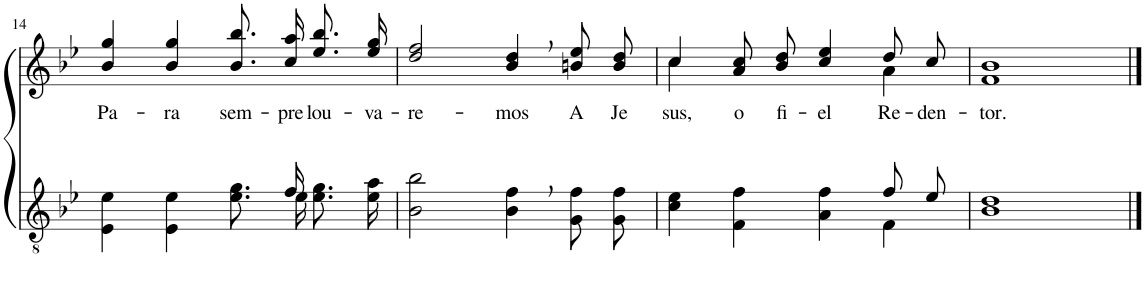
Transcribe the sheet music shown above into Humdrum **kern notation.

**kern	**kern	**text
*part2	*part1	*part1
*staff2	*staff1	*staff1
*I"Parte III e IV	*I"Parte I e II	*
!!LO:PB:g=z
*clefGv2	*clefG2	*
*Trd4c7	*Trd4c7	*
*k[b-e-]	*k[b-e-]	*
*M4/4	*M4/4	*
*met(c)	*met(c)	*
=14	=14	=14
*^	*	*
!	!	!	!LO:LY:b
2ryy	4E-\ 4e-\	4b-/ 4gg/	-Pa-
!	!	!	!LO:LY:b
.	4E-\ 4e-\	4b-/ 4gg/	-ra
!	!	!	!LO:LY:b
8.ryy	8.e-\ 8.g\L	8.b-\ 8.bb-\L	sem-
!	!	!	!LO:LY:b
16f/	16e-\Jk	16cc\ 16aa\Jk	-pre
!	!	!	!LO:LY:b
4ryy	8.e-\ 8.g\L	8.ee-\ 8.bb-\L	lou-
!	!	!	!LO:LY:b
.	16e-\ 16a\Jk	16ee-\ 16gg\Jk	-va-
=15	=15	=15	=15
!	!	!	!LO:LY:b
*v	*v	*	*
2B-\ 2b-\	2dd/ 2ff/	-re-
!	!	!LO:LY:b
4B-\, 4f\,	4b-/, 4dd/,	-mos
!	!	!LO:LY:b
8G\ 8f\L	8bn\ 8ee-\L	A
!	!	!LO:LY:b
8G\ 8f\J	8b\ 8dd\J	Je-
=16	=16	=16
*^	*^	*
!	!	!	!	!LO:LY:b
2.ryy	4c\ 4e-\	4cc/	4cc\	sus,
!	!	!	!	!LO:LY:b
.	4F\ 4f\	8a\ 8cc\L	2ryy	o
!	!	!	!	!LO:LY:b
.	.	8b-\ 8dd\J	.	fi-
!	!	!	!	!LO:LY:b
.	4A\ 4f\	4cc/ 4ee-/	.	-el
!	!	!	!	!LO:LY:b
8f/L	4F\	8dd/L	4a\	Re-
!	!	!	!	!LO:LY:b
8e-/J	.	8cc/J	.	-den-
*v	*v	*	*	*
*	*v	*v	*
=17	=17	=17
!	!	!LO:LY:b
1B- 1d	1f 1b-	-tor.
==	==	==
*-	*-	*-
